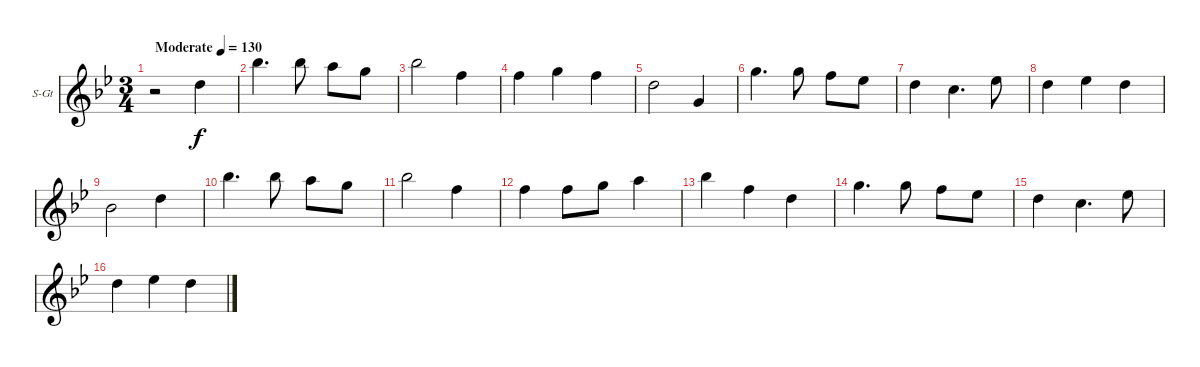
\bracketExtendMode groupsimilarinstruments
\firstSystemTrackNameOrientation horizontal
\otherSystemsTrackNameOrientation horizontal
\track ("Мелодия" "S-Gt") {instrument acousticgrandpiano}
\staff {score}
\tuning (E4 B3 G3 D3 A2 E2)
\displaytranspose 12
\ts (3 4)
\tempo (130 "Moderate")
\clef g2
\ks gminor
r.2{dy f instrument acousticgrandpiano} 3.2.4 |
6.1.4{d} 6.1.8 5.1.8 3.1.8 |
6.1.2 1.1.4 |
1.1.4 3.1.4 1.1.4 |
3.2.2 0.3.4 |
3.1.4{d} 3.1.8 1.1.8 4.2.8 |
3.2.4 1.2.4{d} 4.2.8 |
3.2.4 4.2.4 3.2.4 |
3.3.2 3.2.4 |
6.1.4{d} 6.1.8 5.1.8 3.1.8 |
6.1.2 1.1.4 |
1.1.4 1.1.8 3.1.8 5.1.4 |
6.1.4 1.1.4 3.2.4 |
3.1.4{d} 3.1.8 1.1.8 4.2.8 |
3.2.4 1.2.4{d} 4.2.8 |
3.2.4 4.2.4 3.2.4
